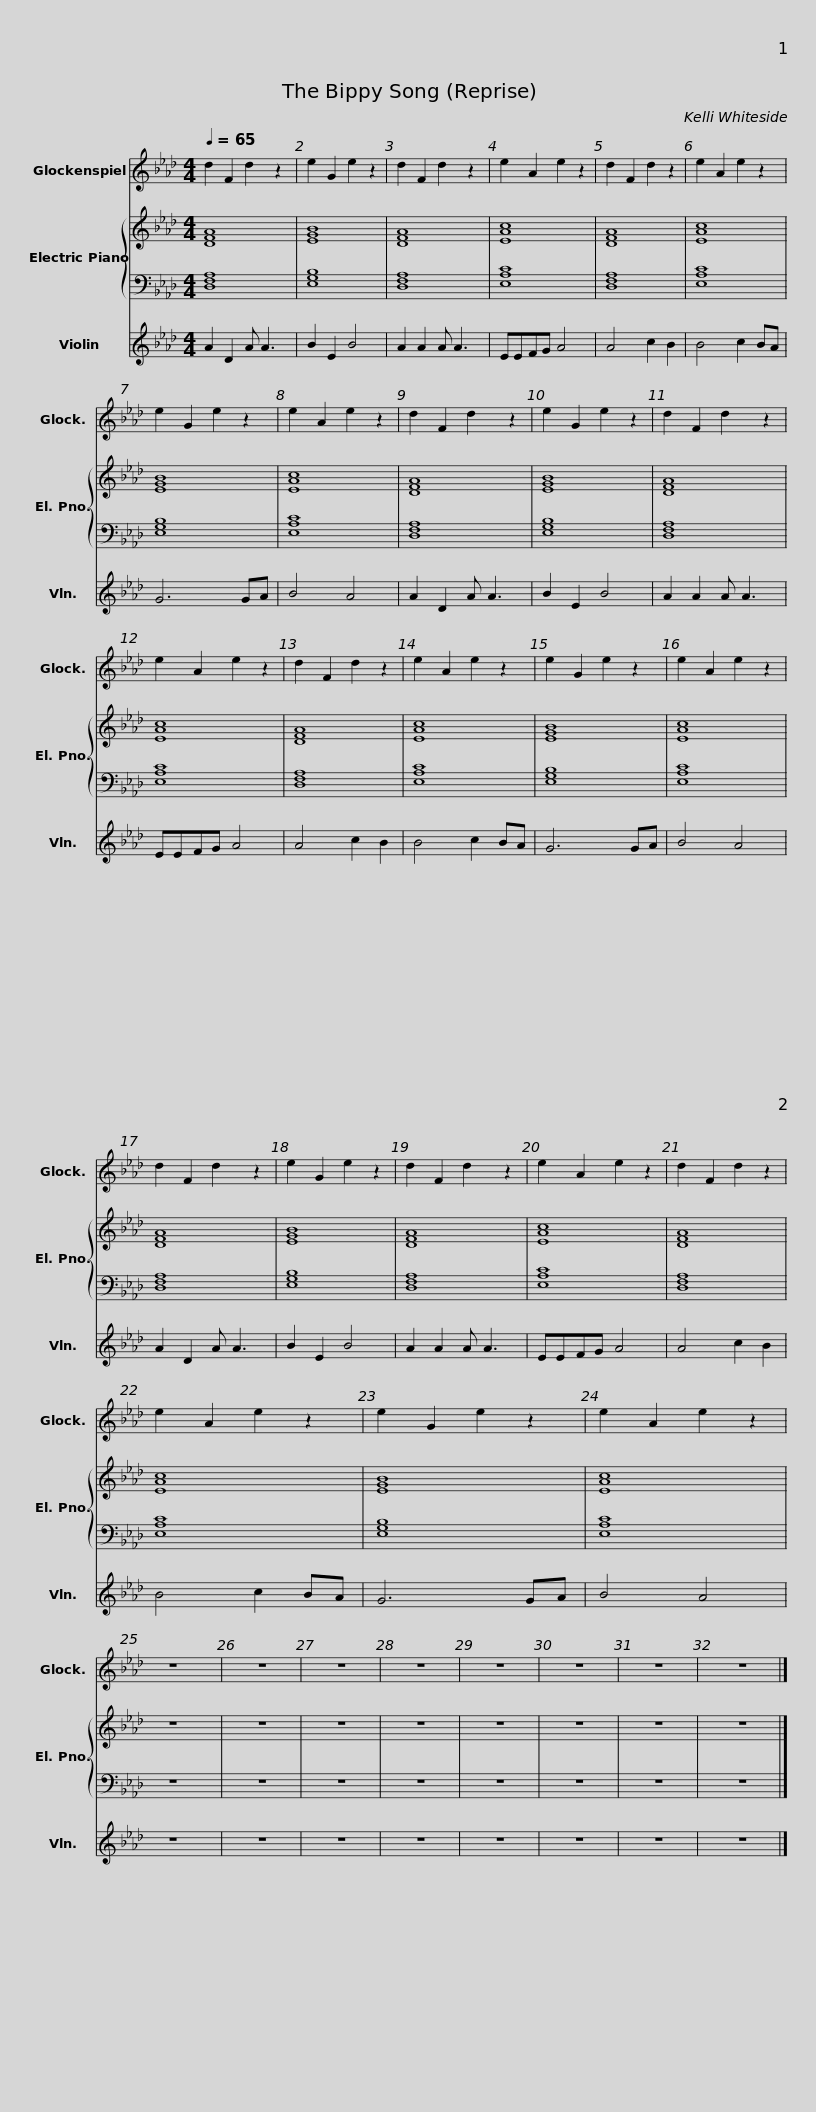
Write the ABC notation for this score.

X:1
%%score 1 { 2 | 3 } 4
L:1/8
Q:1/4=65
M:4/4
I:linebreak $
K:Ab
V:1 treble transpose=24
V:2 treble
V:3 bass
V:4 treble
V:1
 d2 F2 d2 z2 | e2 G2 e2 z2 | d2 F2 d2 z2 | e2 A2 e2 z2 | d2 F2 d2 z2 | %5
 e2 A2 e2 z2 |$ e2 G2 e2 z2 | e2 A2 e2 z2 | d2 F2 d2 z2 | e2 G2 e2 z2 | %10
 d2 F2 d2 z2 | e2 A2 e2 z2 | d2 F2 d2 z2 |$ e2 A2 e2 z2 | e2 G2 e2 z2 | %15
 e2 A2 e2 z2 | d2 F2 d2 z2 | e2 G2 e2 z2 | d2 F2 d2 z2 | e2 A2 e2 z2 |$ %20
 d2 F2 d2 z2 | e2 A2 e2 z2 | e2 G2 e2 z2 | e2 A2 e2 z2 | z8 | %25
 z8 | z8 | z8 | z8 | z8 | %30
 z8 | z8 |] %32
V:2
 [DFA]8 | [EGB]8 | [DFA]8 | [EAc]8 | [DFA]8 | %5
 [EAc]8 |$ [EGB]8 | [EAc]8 | [DFA]8 | [EGB]8 | %10
 [DFA]8 | [EAc]8 | [DFA]8 |$ [EAc]8 | [EGB]8 | %15
 [EAc]8 | [DFA]8 | [EGB]8 | [DFA]8 | [EAc]8 |$ %20
 [DFA]8 | [EAc]8 | [EGB]8 | [EAc]8 | z8 | %25
 z8 | z8 | z8 | z8 | z8 | %30
 z8 | z8 |] %32
V:3
 [D,F,A,]8 | [E,G,B,]8 | [D,F,A,]8 | [E,A,C]8 | [D,F,A,]8 | %5
 [E,A,C]8 |$ [E,G,B,]8 | [E,A,C]8 | [D,F,A,]8 | [E,G,B,]8 | %10
 [D,F,A,]8 | [E,A,C]8 | [D,F,A,]8 |$ [E,A,C]8 | [E,G,B,]8 | %15
 [E,A,C]8 | [D,F,A,]8 | [E,G,B,]8 | [D,F,A,]8 | [E,A,C]8 |$ %20
 [D,F,A,]8 | [E,A,C]8 | [E,G,B,]8 | [E,A,C]8 | z8 | %25
 z8 | z8 | z8 | z8 | z8 | %30
 z8 | z8 |] %32
V:4
 A2 D2 A A3 | B2 E2 B4 | A2 A2 A A3 | EEFG A4 | A4 c2 B2 | %5
 B4 c2 BA |$ G6 GA | B4 A4 | A2 D2 A A3 | B2 E2 B4 | %10
 A2 A2 A A3 | EEFG A4 | A4 c2 B2 |$ B4 c2 BA | G6 GA | %15
 B4 A4 | A2 D2 A A3 | B2 E2 B4 | A2 A2 A A3 | EEFG A4 |$ %20
 A4 c2 B2 | B4 c2 BA | G6 GA | B4 A4 | z8 | %25
 z8 | z8 | z8 | z8 | z8 | %30
 z8 | z8 |] %32
